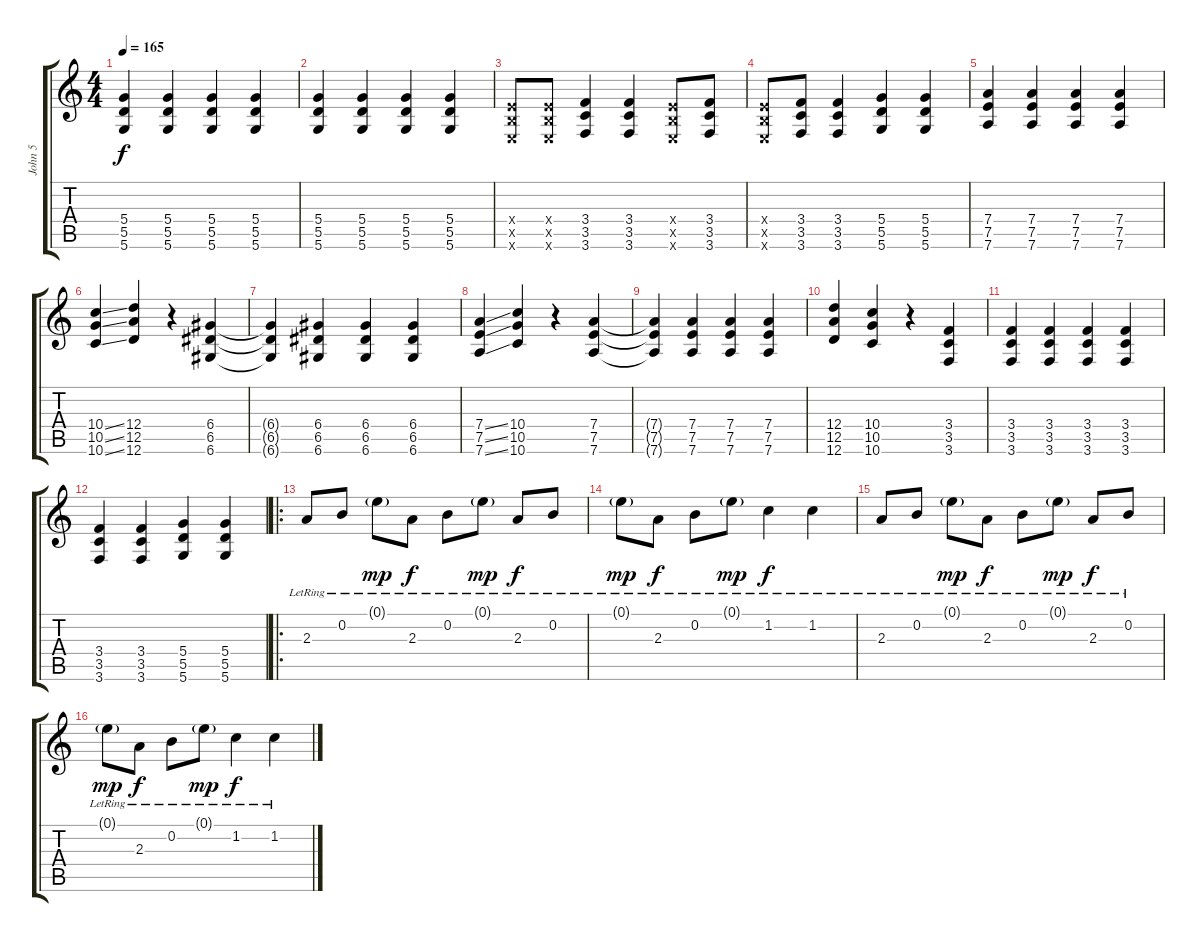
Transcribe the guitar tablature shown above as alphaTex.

\track ("John 5" "John 5") {instrument acousticguitarsteel}
\staff {score tabs}
\tuning (E4 B3 G3 D3 A2 D2) {hide}
\ts (4 4)
\tempo 165
\clef g2
\ks c
(5.4 5.5 5.6).4{dy f} (5.4 5.5 5.6).4 (5.4 5.5 5.6).4 (5.4 5.5 5.6).4 |
(5.4 5.5 5.6).4 (5.4 5.5 5.6).4 (5.4 5.5 5.6).4 (5.4 5.5 5.6).4 |
(2.4{x} 2.5{x} 2.6{x}).8 (2.4{x} 2.5{x} 2.6{x}).8 (3.4 3.5 3.6).4 (3.4 3.5 3.6).4 (2.4{x} 2.5{x} 2.6{x}).8 (3.4 3.5 3.6).8 |
(2.4{x} 2.5{x} 2.6{x}).8 (3.4 3.5 3.6).8 (3.4 3.5 3.6).4 (5.4 5.5 5.6).4 (5.4 5.5 5.6).4 |
(7.4 7.5 7.6).4 (7.4 7.5 7.6).4 (7.4 7.5 7.6).4 (7.4 7.5 7.6).4 |
(10.4{ss} 10.5{ss} 10.6{ss}).4 (12.4 12.5 12.6).4 r.4 (6.4 6.5 6.6).4 |
(6.4{t} 6.5{t} 6.6{t}).4 (6.4 6.5 6.6).4 (6.4 6.5 6.6).4 (6.4 6.5 6.6).4 |
(7.4{ss} 7.5{ss} 7.6{ss}).4 (10.4 10.5 10.6).4 r.4 (7.4 7.5 7.6).4 |
(7.4{t} 7.5{t} 7.6{t}).4 (7.4 7.5 7.6).4 (7.4 7.5 7.6).4 (7.4 7.5 7.6).4 |
(12.4 12.5 12.6).4 (10.4 10.5 10.6).4 r.4 (3.4 3.5 3.6).4 |
(3.4 3.5 3.6).4 (3.4 3.5 3.6).4 (3.4 3.5 3.6).4 (3.4 3.5 3.6).4 |
(3.4 3.5 3.6).4 (3.4 3.5 3.6).4 (5.4 5.5 5.6).4 (5.4 5.5 5.6).4 |
\ro
2.3{lr}.8{instrument acousticguitarsteel} 0.2{lr}.8 0.1{g lr}.8{dy mp} 2.3{lr}.8{dy f} 0.2{lr}.8 0.1{g lr}.8{dy mp} 2.3{lr}.8{dy f} 0.2{lr}.8 |
0.1{g lr}.8{dy mp} 2.3{lr}.8{dy f} 0.2{lr}.8 0.1{g lr}.8{dy mp} 1.2{lr}.4{dy f} 1.2{lr}.4 |
2.3{lr}.8 0.2{lr}.8 0.1{g lr}.8{dy mp} 2.3{lr}.8{dy f} 0.2{lr}.8 0.1{g lr}.8{dy mp} 2.3{lr}.8{dy f} 0.2{lr}.8 |
0.1{g lr}.8{dy mp} 2.3{lr}.8{dy f} 0.2{lr}.8 0.1{g lr}.8{dy mp} 1.2{lr}.4{dy f} 1.2{lr}.4
